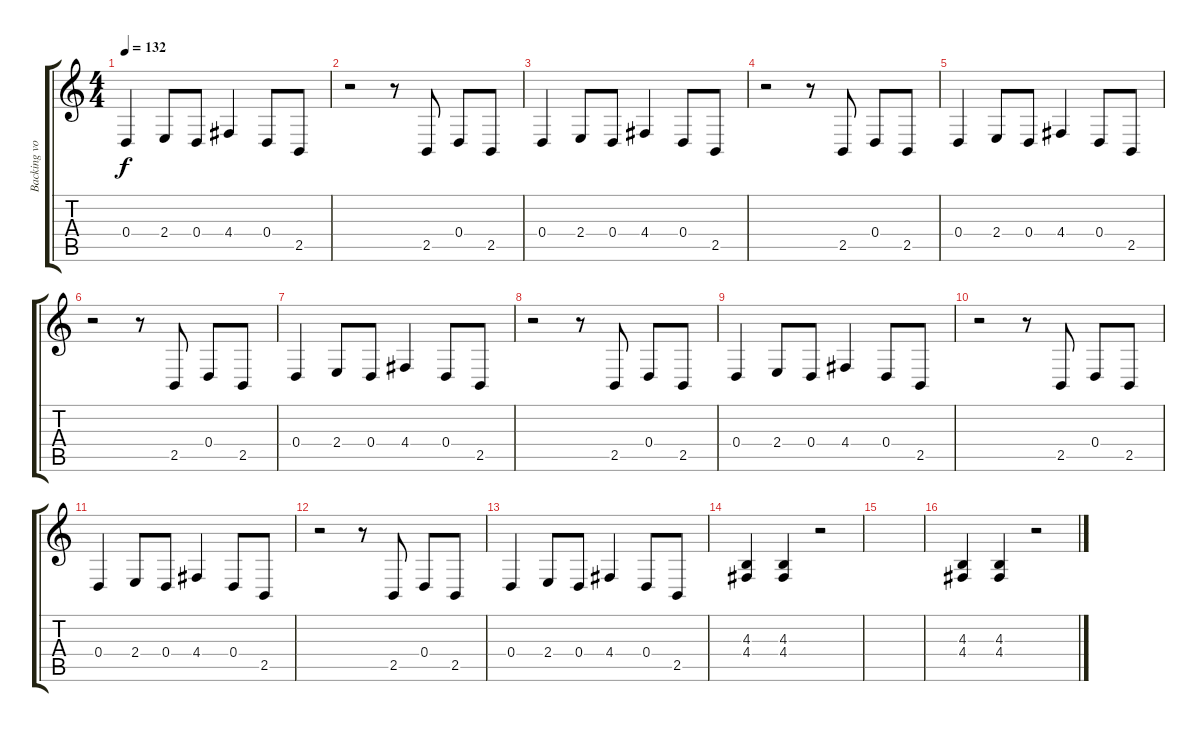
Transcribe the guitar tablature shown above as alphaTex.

\track ("Backing vocals" "Backing vo") {instrument viola}
\staff {score tabs}
\tuning (E4 B3 G3 D3 A2 E2) {hide}
\ts (4 4)
\tempo 132
\clef g2
\ks c
0.4.4{dy f} 2.4.8 0.4.8 4.4.4 0.4.8 2.5.8 |
r.2 r.8 2.5.8 0.4.8 2.5.8 |
0.4.4 2.4.8 0.4.8 4.4.4 0.4.8 2.5.8 |
r.2 r.8 2.5.8 0.4.8 2.5.8 |
0.4.4 2.4.8 0.4.8 4.4.4 0.4.8 2.5.8 |
r.2 r.8 2.5.8 0.4.8 2.5.8 |
0.4.4 2.4.8 0.4.8 4.4.4 0.4.8 2.5.8 |
r.2 r.8 2.5.8 0.4.8 2.5.8 |
0.4.4 2.4.8 0.4.8 4.4.4 0.4.8 2.5.8 |
r.2 r.8 2.5.8 0.4.8 2.5.8 |
0.4.4 2.4.8 0.4.8 4.4.4 0.4.8 2.5.8 |
r.2 r.8 2.5.8 0.4.8 2.5.8 |
0.4.4 2.4.8 0.4.8 4.4.4 0.4.8 2.5.8 |
(4.3 4.4).4 (4.3 4.4).4 r.2 |
|
(4.3 4.4).4 (4.3 4.4).4 r.2
